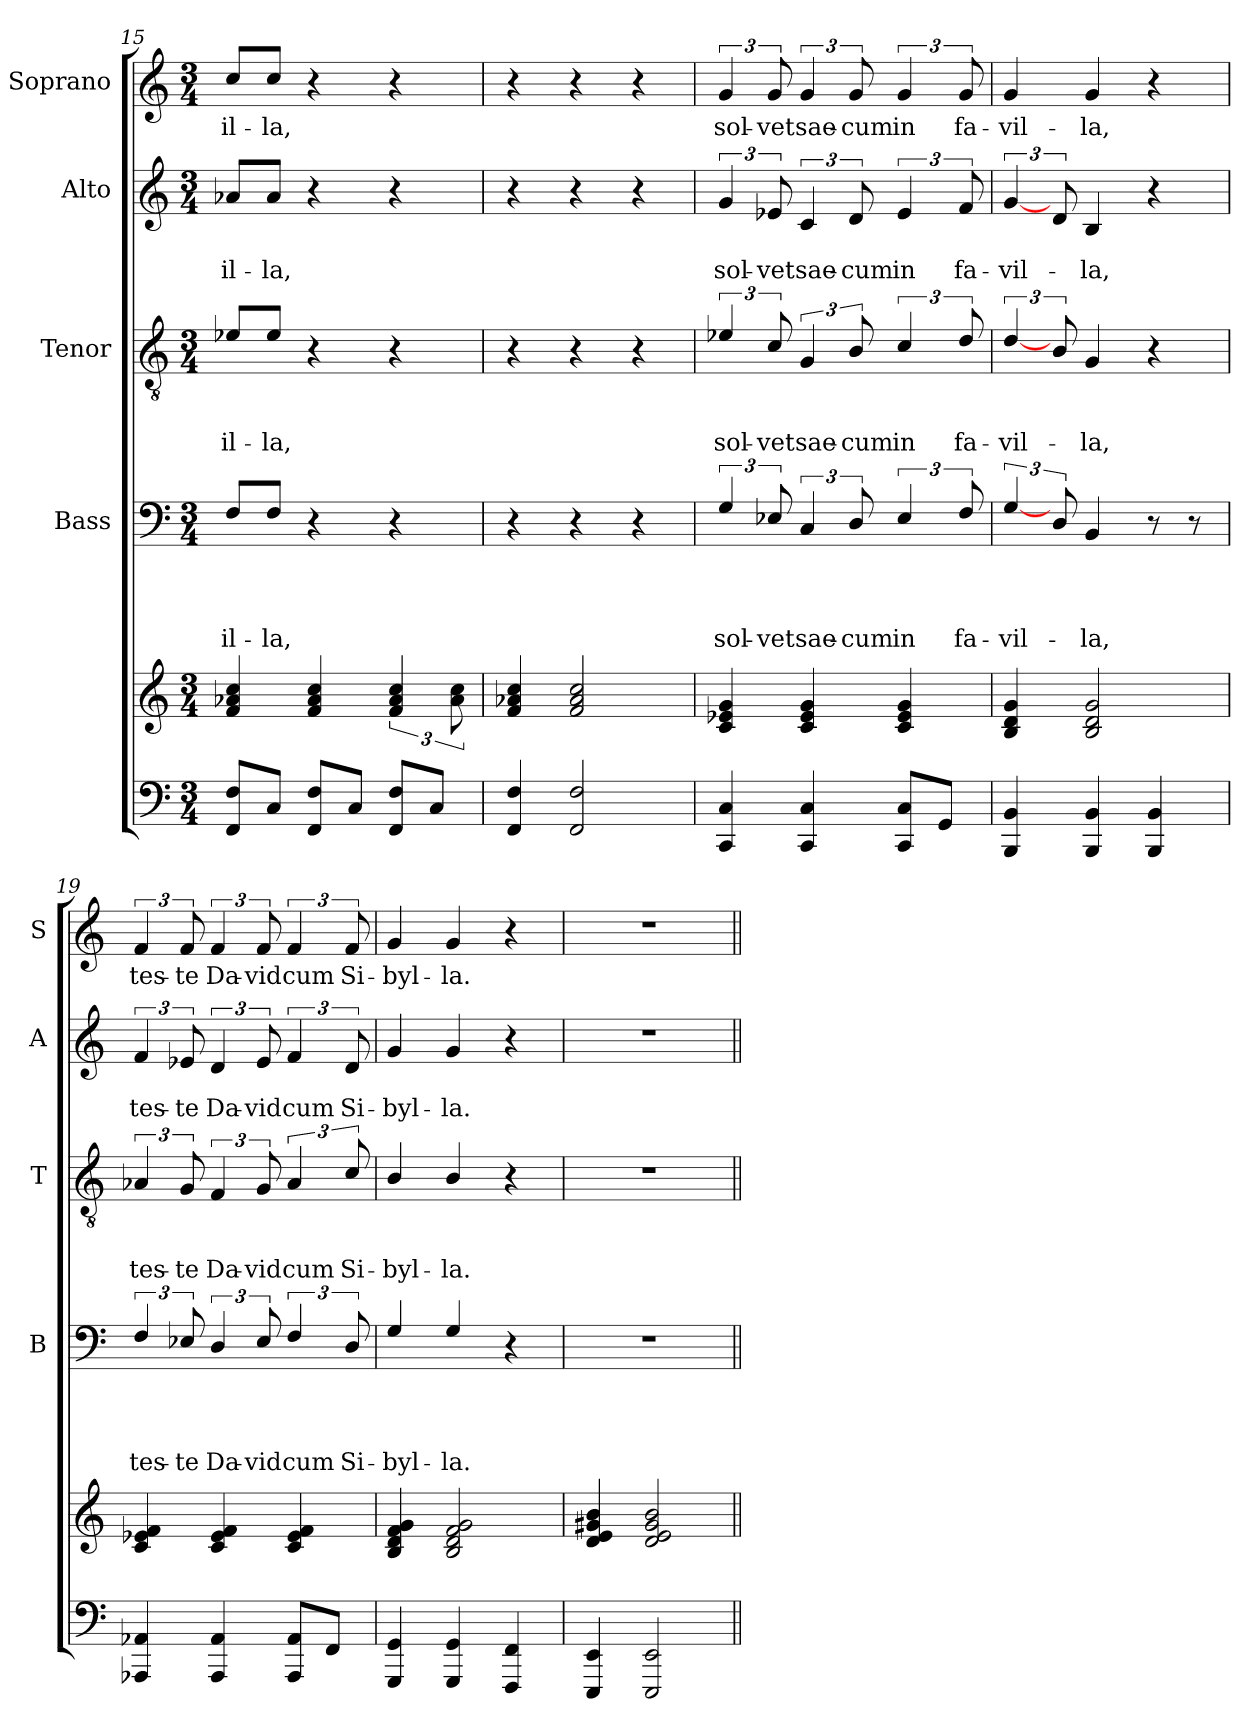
**kern	**kern	**kern	**text	**text	**text	**text	**kern	**text	**text	**text	**kern	**text	**text	**kern	**text
*part5	*part5	*part4	*part4	*part4	*part4	*part4	*part3	*part3	*part3	*part3	*part2	*part2	*part2	*part1	*part1
*staff6	*staff5	*staff4	*staff4	*staff4	*staff4	*staff4	*staff3	*staff3	*staff3	*staff3	*staff2	*staff2	*staff2	*staff1	*staff1
*	*	*I"Bass	*	*	*	*	*I"Tenor	*	*	*	*I"Alto	*	*	*I"Soprano	*
*	*	*I'B	*	*	*	*	*I'T	*	*	*	*I'A	*	*	*I'S	*
*clefF4	*clefG2	*clefF4	*	*	*	*	*clefGv2	*	*	*	*clefG2	*	*	*clefG2	*
*k[]	*k[]	*k[]	*	*	*	*	*k[]	*	*	*	*k[]	*	*	*k[]	*
*a:	*a:	*a:	*	*	*	*	*a:	*	*	*	*a:	*	*	*a:	*
*M3/4	*M3/4	*M3/4	*	*	*	*	*M3/4	*	*	*	*M3/4	*	*	*M3/4	*
=15	=15	=15	=15	=15	=15	=15	=15	=15	=15	=15	=15	=15	=15	=15	=15
!	!	!	!	!	!	!LO:LY:b	!	!	!	!LO:LY:b	!	!	!LO:LY:b	!	!LO:LY:b
8FF/ 8F/L	4f/ 4a-X/ 4cc/	8F/L	.	.	.	il-	8e-X/L	.	.	il-	8a-X/L	.	il-	8cc/L	il-
!	!	!	!	!	!	!LO:LY:b	!	!	!	!LO:LY:b	!	!	!LO:LY:b	!	!LO:LY:b
8C/J	.	8F/J	.	.	.	-la,	8e-/J	.	.	-la,	8a-/J	.	-la,	8cc/J	-la,
8FF/ 8F/L	4f/ 4a-/ 4cc/	4r	.	.	.	.	4r	.	.	.	4r	.	.	4r	.
8C/J	.	.	.	.	.	.	.	.	.	.	.	.	.	.	.
8FF/ 8F/L	6f/ 6a-/ 6cc/	4r	.	.	.	.	4r	.	.	.	4r	.	.	4r	.
8C/J	.	.	.	.	.	.	.	.	.	.	.	.	.	.	.
.	12a-\ 12cc\	.	.	.	.	.	.	.	.	.	.	.	.	.	.
=16	=16	=16	=16	=16	=16	=16	=16	=16	=16	=16	=16	=16	=16	=16	=16
4FF/ 4F/	4f/ 4a-X/ 4cc/	4r	.	.	.	.	4r	.	.	.	4r	.	.	4r	.
2FF/ 2F/	2f/ 2a-/ 2cc/	4r	.	.	.	.	4r	.	.	.	4r	.	.	4r	.
.	.	4r	.	.	.	.	4r	.	.	.	4r	.	.	4r	.
!!LO:LB:g=z
=17	=17	=17	=17	=17	=17	=17	=17	=17	=17	=17	=17	=17	=17	=17	=17
!	!	!	!	!	!	!LO:LY:b	!	!	!	!LO:LY:b	!	!	!LO:LY:b	!	!LO:LY:b
4CC/ 4C/	4c/ 4e-X/ 4g/	6G/	.	.	.	sol-	6e-X/	.	.	sol-	6g/	.	sol-	6g/	sol-
!	!	!	!	!	!	!LO:LY:b	!	!	!	!LO:LY:b	!	!	!LO:LY:b	!	!LO:LY:b
.	.	12E-X/	.	.	.	-vet	12c/	.	.	-vet	12e-X/	.	-vet	12g/	-vet
!	!	!	!	!	!	!LO:LY:b	!	!	!	!LO:LY:b	!	!	!LO:LY:b	!	!LO:LY:b
4CC/ 4C/	4c/ 4e-/ 4g/	6C/	.	.	.	sae-	6G/	.	.	sae-	6c/	.	sae-	6g/	sae-
!	!	!	!	!	!	!LO:LY:b	!	!	!	!LO:LY:b	!	!	!LO:LY:b	!	!LO:LY:b
.	.	12D/	.	.	.	-cum	12B/	.	.	-cum	12d/	.	-cum	12g/	-cum
!	!	!	!	!	!	!LO:LY:b	!	!	!	!LO:LY:b	!	!	!LO:LY:b	!	!LO:LY:b
8CC/ 8C/L	4c/ 4e-/ 4g/	6E-/	.	.	.	in	6c/	.	.	in	6e-/	.	in	6g/	in
8GG/J	.	.	.	.	.	.	.	.	.	.	.	.	.	.	.
!	!	!	!	!	!	!LO:LY:b	!	!	!	!LO:LY:b	!	!	!LO:LY:b	!	!LO:LY:b
.	.	12F/	.	.	.	fa-	12d/	.	.	fa-	12f/	.	fa-	12g/	fa-
=18	=18	=18	=18	=18	=18	=18	=18	=18	=18	=18	=18	=18	=18	=18	=18
!	!	!	!	!	!	!LO:LY:b	!	!	!	!LO:LY:b	!	!	!LO:LY:b	!	!LO:LY:b
4BBB/ 4BB/	4B/ 4d/ 4g/	[6G/	.	.	.	-vil-	[6d/	.	.	-vil-	[6g/	.	-vil-	4g/	-vil-
.	.	12D/	.	.	.	.	12B/	.	.	.	12d/	.	.	.	.
!	!	!	!	!	!	!LO:LY:b	!	!	!	!LO:LY:b	!	!	!LO:LY:b	!	!LO:LY:b
4BBB/ 4BB/	2B/ 2d/ 2g/	4BB/	.	.	.	-la,	4G/	.	.	-la,	4B/	.	-la,	4g/	-la,
4BBB/ 4BB/	.	8r	.	.	.	.	4r	.	.	.	4r	.	.	4r	.
.	.	8r	.	.	.	.	.	.	.	.	.	.	.	.	.
=19	=19	=19	=19	=19	=19	=19	=19	=19	=19	=19	=19	=19	=19	=19	=19
!	!	!	!	!	!	!LO:LY:b	!	!	!	!LO:LY:b	!	!	!LO:LY:b	!	!LO:LY:b
4AAA-X/ 4AA-X/	4c/ 4e-X/ 4f/	6F/	.	.	.	tes-	6A-X/	.	.	tes-	6f/	.	tes-	6f/	tes-
!	!	!	!	!	!	!LO:LY:b	!	!	!	!LO:LY:b	!	!	!LO:LY:b	!	!LO:LY:b
.	.	12E-X/	.	.	.	-te	12G/	.	.	-te	12e-X/	.	-te	12f/	-te
!	!	!	!	!	!	!LO:LY:b	!	!	!	!LO:LY:b	!	!	!LO:LY:b	!	!LO:LY:b
4AAA-/ 4AA-/	4c/ 4e-/ 4f/	6D/	.	.	.	Da-	6F/	.	.	Da-	6d/	.	Da-	6f/	Da-
!	!	!	!	!	!	!LO:LY:b	!	!	!	!LO:LY:b	!	!	!LO:LY:b	!	!LO:LY:b
.	.	12E-/	.	.	.	-vid	12G/	.	.	-vid	12e-/	.	-vid	12f/	-vid
!	!	!	!	!	!	!LO:LY:b	!	!	!	!LO:LY:b	!	!	!LO:LY:b	!	!LO:LY:b
8AAA-/ 8AA-/L	4c/ 4e-/ 4f/	6F/	.	.	.	cum	6A-/	.	.	cum	6f/	.	cum	6f/	cum
8FF/J	.	.	.	.	.	.	.	.	.	.	.	.	.	.	.
!	!	!	!	!	!	!LO:LY:b	!	!	!	!LO:LY:b	!	!	!LO:LY:b	!	!LO:LY:b
.	.	12D/	.	.	.	Si-	12c/	.	.	Si-	12d/	.	Si-	12f/	Si-
=20	=20	=20	=20	=20	=20	=20	=20	=20	=20	=20	=20	=20	=20	=20	=20
!	!	!	!	!	!	!LO:LY:b	!	!	!	!LO:LY:b	!	!	!LO:LY:b	!	!LO:LY:b
4GGG/ 4GG/	4B/ 4d/ 4f/ 4g/	4G/	.	.	.	-byl-	4B/	.	.	-byl-	4g/	.	-byl-	4g/	-byl-
!	!	!	!	!	!	!LO:LY:b	!	!	!	!LO:LY:b	!	!	!LO:LY:b	!	!LO:LY:b
4GGG/ 4GG/	2B/ 2d/ 2f/ 2g/	4G/	.	.	.	-la.	4B/	.	.	-la.	4g/	.	-la.	4g/	-la.
4FFF/ 4FF/	.	4r	.	.	.	.	4r	.	.	.	4r	.	.	4r	.
=21	=21	=21	=21	=21	=21	=21	=21	=21	=21	=21	=21	=21	=21	=21	=21
4EEE/ 4EE/	4d/ 4e/ 4g#X/ 4b/	2.r	.	.	.	.	2.r	.	.	.	2.r	.	.	2.r	.
2EEE/ 2EE/	2d/ 2e/ 2g#/ 2b/	.	.	.	.	.	.	.	.	.	.	.	.	.	.
=||	=||	=||	=||	=||	=||	=||	=||	=||	=||	=||	=||	=||	=||	=||	=||
*-	*-	*-	*-	*-	*-	*-	*-	*-	*-	*-	*-	*-	*-	*-	*-
